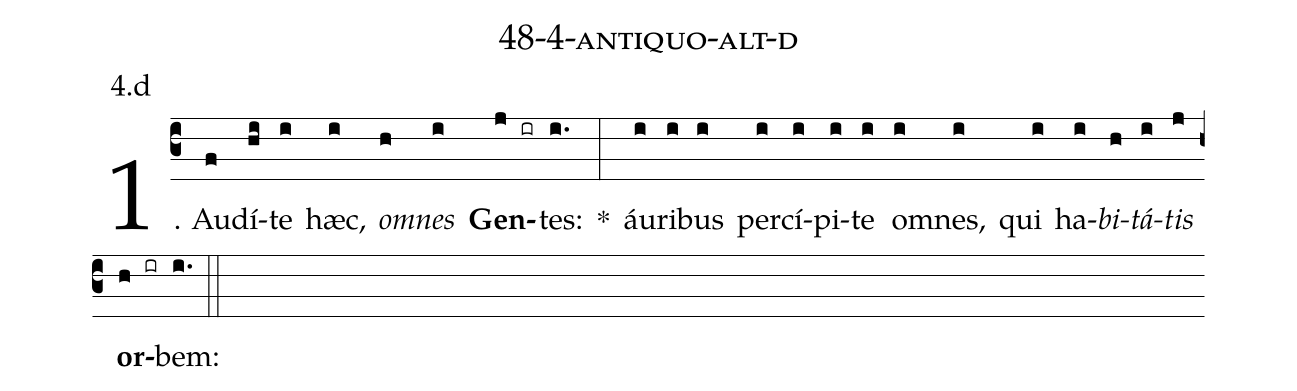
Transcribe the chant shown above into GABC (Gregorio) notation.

name: 48-4-antiquo-alt-d;
annotation: 4.d;
%%
(c3)1. Au(f)dí(hi)te(i) hæc,(i) <i>om</i>(h)<i>nes</i>(i) <b>Gen</b>(j ir)tes:(i.) *(:) áu(i)ri(i)bus(i) per(i)cí(i)pi(i)te(i) om(i)nes,(i) qui(i) ha(i)<i>bi</i>(h)<i>tá</i>(i)<i>tis</i>(j) <b>or</b>(h ir)bem:(i.) (::)
